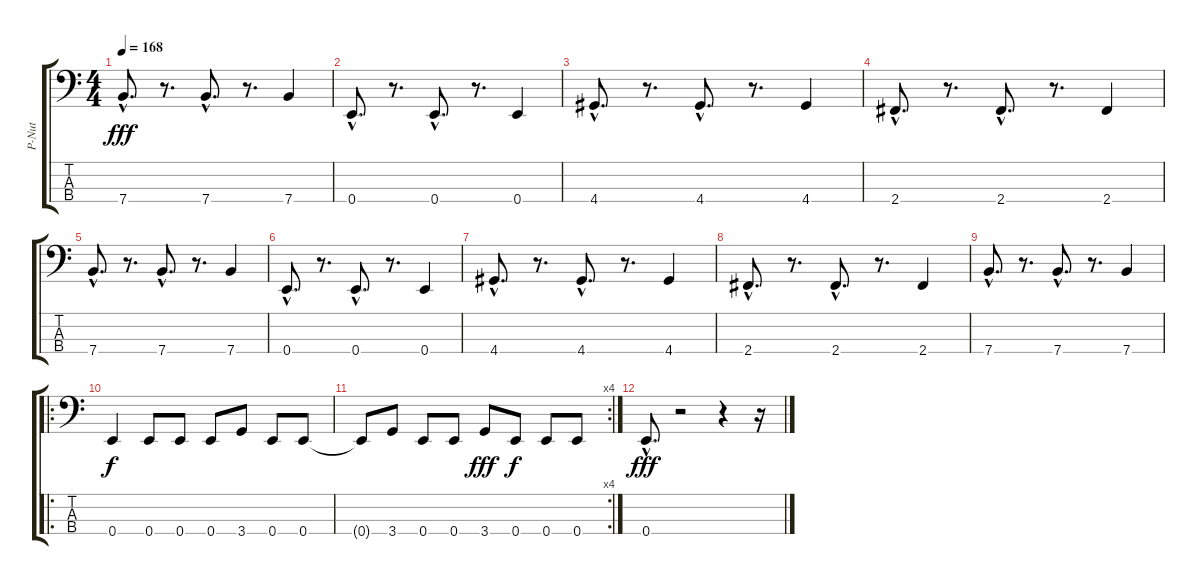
\track ("P-Nut" "P-Nut") {instrument electricbassfinger}
\staff {score tabs}
\tuning (G2 D2 A1 E1) {hide}
\ts (4 4)
\tempo 168
\clef f4
\ks c
7.4{hac}.8{d dy fff} r.8{d} 7.4{hac}.8{d} r.8{d} 7.4.4 |
0.4{hac}.8{d} r.8{d} 0.4{hac}.8{d} r.8{d} 0.4.4 |
4.4{hac}.8{d} r.8{d} 4.4{hac}.8{d} r.8{d} 4.4.4 |
2.4{hac}.8{d} r.8{d} 2.4{hac}.8{d} r.8{d} 2.4.4 |
7.4{hac}.8{d} r.8{d} 7.4{hac}.8{d} r.8{d} 7.4.4 |
0.4{hac}.8{d} r.8{d} 0.4{hac}.8{d} r.8{d} 0.4.4 |
4.4{hac}.8{d} r.8{d} 4.4{hac}.8{d} r.8{d} 4.4.4 |
2.4{hac}.8{d} r.8{d} 2.4{hac}.8{d} r.8{d} 2.4.4 |
7.4{hac}.8{d} r.8{d} 7.4{hac}.8{d} r.8{d} 7.4.4 |
\ro
0.4.4{dy f} 0.4.8 0.4.8 0.4.8 3.4.8 0.4.8 0.4.8 |
\rc 4
0.4{t}.8 3.4.8 0.4.8 0.4.8 3.4.8{dy fff} 0.4.8{dy f} 0.4.8 0.4.8 |
0.4{hac}.8{d dy fff} r.2 r.4 r.16
